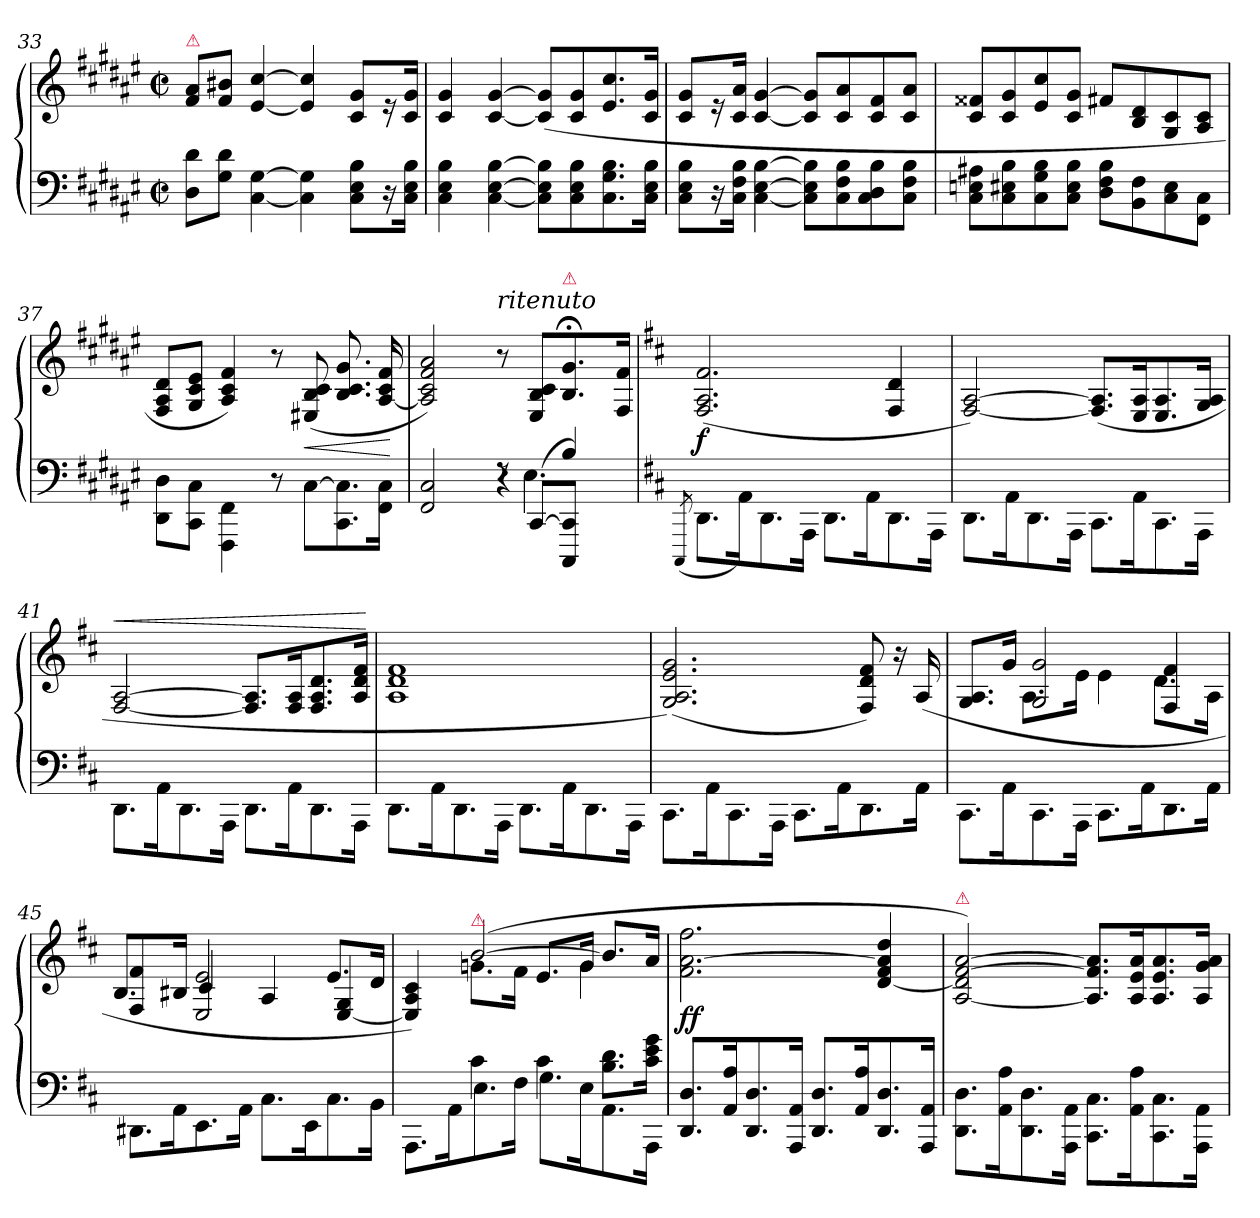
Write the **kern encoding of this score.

**kern	**kern	**dynam
*part1	*part1	*part1
*staff2	*staff1	*staff1/2
*clefF4	*clefG2	*
*k[f#c#g#d#a#e#]	*k[f#c#g#d#a#e#]	*
*F#:	*F#:	*
*M2/2	*M2/2	*
*met(c|)	*met(c|)	*
=33	=33	=33
!	!LO:TX:a:color=crimson:t=⚠	!
8D# 8d#L	8f# 8a#L	.
8G# 8d#J	8f# 8b#XJ	.
[4C#\ [4G#\	[4e# [4cc#	.
4C#] 4G#]	4e#] 4cc#]	.
8C# 8E# 8BL	8c# 8g#L	.
16r	16r	.
16C# 16E# 16BJk	16c# 16g#Jk	.
=34	=34	=34
4C# 4E# 4B	4c# 4g#	.
[4C# [4E# [4B	[4c# [4g#	.
8C#] 8E#] 8B]L	(>8c#] 8g#]L	.
8C# 8E# 8B	8c# 8g#	.
8.C# 8.G# 8.B	8.e# 8.cc#	.
16C# 16E# 16BJk	16c# 16g#Jk	.
=35	=35	=35
8C# 8E# 8BL	8c# 8g#L	.
16r	16r	.
16C# 16F# 16BJk	16c# 16a#Jk	.
[4C# [4E# [4B	[4c# [4g#	.
8C#] 8E#] 8B]L	8c#] 8g#]L	.
8C# 8F# 8B	8c# 8a#	.
8C# 8D# 8B	8c# 8f#	.
8C# 8F# 8BJ	8c# 8a#J	.
=36	=36	=36
8C#\ 8En\ 8A#X\L	8c# 8f##XL	.
8C# 8E#X 8B	8c# 8g#	.
8C# 8G# 8B	8e# 8cc#	.
8C# 8E# 8BJ	8c# 8g#J	.
8D#\ 8F#\ 8B\L	8f#XL	.
8BB 8F#	8B 8d#	.
8C# 8E#	8G# 8c#	.
8FF# 8C#J	8A# 8c#J	.
=37	=37	=37
8DD#\ 8D#\L	8F#/ 8A#/ 8d#/L	.
8CC#\ 8C#\J	8G#/ 8c#/ 8e#/J	.
4FFF#\ 4FF#\	4A#/ 4c#/ 4f#/)	.
8r	8r	.
[8C#\L	(>8E#X 8B 8c#	<
8.CC# 8.C#]	8.B 8.c# 8.g#	.
16FF# 16C#Jk	[16A# 16c# 16f#	.
.	.	[
=38	=38	=38
*^	*	*
*	*^	*	*
2FF# 2C#	2ryy	2ryy	2A#] 2c# 2f# 2a#)	.
!	!	!	!LO:TX:a:i:t=ritenuto	!
8r	8ryy	4r	8r	.
(<[8CC#/L	4.E#\	.	8E#/ 8B/ 8c#/L	.
!	!	!	!LO:TX:a:color=crimson:t=⚠	!
8CCC#/ 8CC#]/J)	.	4B	8.B;</ 8.g#;</	.
8ryy	.	.	.	.
.	.	.	16F#/ 16f#/Jk	.
*v	*v	*v	*	*
=39	=39	=39
*k[f#c#]	*k[f#c#]	*
(>8qCCC#/	.	.
8.DD\L	(>2.F#/ 2.A/ 2.f#/	f
16AA\K)	.	.
8.DD\	.	.
16AAA\Jk	.	.
8.DD\L	.	.
16AA\K	.	.
8.DD\	4F#/ 4d/	.
16AAA\Jk	.	.
=40	=40	=40
8.DD\L	[2F#/ [2A/)	.
16AA\K	.	.
8.DD\	.	.
16AAA\Jk	.	.
8.CC#\L	(>8.F#]/ 8.A]/L	.
16AA\K	16E/ 16A/K	.
8.CC#\	8.E/ 8.A/	.
16AAA\Jk	16G/ 16A/Jk	.
=41	=41	=41
!	!	!LO:HP:a
8.DD\L	[2F#/ [2A/	<
16AA\K	.	.
8.DD\	.	.
16AAA\Jk	.	.
8.DD\L	8.F#]/ 8.A]/L	.
16AA\K	16F#/ 16A/K	.
8.DD\	8.F#/ 8.A/ 8.d/	.
16AAA\Jk	16A/ 16d/ 16f#/Jk	.
.	.	[
=42	=42	=42
8.DD\L	1A/ 1d/ 1f#/	.
16AA\K	.	.
8.DD\	.	.
16AAA\Jk	.	.
8.DD\L	.	.
16AA\K	.	.
8.DD\	.	.
16AAA\Jk	.	.
=43	=43	=43
8.CC#\L	(>2.G/ 2.A/ 2.e/ 2.g/)	.
16AA\K	.	.
8.CC#\	.	.
16AAA\Jk	.	.
8.CC#\L	.	.
16AA\K	.	.
8.DD\	8F#/ 8d/ 8f#/)	.
.	16r	.
16AA\Jk	(>16A/	.
=44	=44	=44
*	*^	*
8.CC#\L	8.G/ 8.A/L	4ryy	.
16AAK	16gJk	.	.
8.CC#	2G 2g	8.AL	.
16AAAJk	.	16eJk	.
8.CC#\L	.	4e	.
16AAK	.	.	.
8.DD\	4F#/ 4f#/	8.dL	.
16AA\Jk	.	16AJk	.
=45	=45	=45	=45
8.DD#X\L	4F#/ 4f#/	8.B/L	.
16AA\K	.	16B#X/Jk	.
8.EE\	2E/ 2e/	4c#/	.
16AA\Jk	.	.	.
8.C#\L	.	4A/	.
16EE\K	.	.	.
8.C#\	8.eL	[4E/ 4G/	.
16BB\Jk	16dJk	.	.
=46	=46	=46	=46
*^	*	*^	*
4rAyy	8.AAAL	4rffyy	4E]/ 4A/ 4c#/)	2ryy	.
.	16AAK	.	.	.	.
!	!	!LO:TX:a:color=crimson:t=⚠	!	!	!
4c#\	8.E	(>[2b	8.gnL	.	.
.	16F#Jk	.	16f#Jk	.	.
4c#\	8.GL	.	8.e/L	8.ryy	.
.	16EK	.	16gJk	4g\	.
8.B\ 8.d\L	8.AA	8.bL]	4ryy	.	.
16c#\ 16e\ 16g\Jk	16AAAJk	16a/Jk	.	16ryy	.
*v	*v	*	*	*	*
*	*v	*v	*v	*
=47	=47	=47
8.DD 8.DL	2.f# [2.a 2.ff#	ff
16AA 16AK	.	.
8.DD 8.D	.	.
16AAA 16AAJk	.	.
8.DD 8.DL	.	.
16AA 16AK	.	.
8.DD 8.D	[4d 4f# 4a] 4dd	.
16AAA 16AAJk	.	.
=48	=48	=48
!	!LO:TX:a:color=crimson:t=⚠	!
8.DD\ 8.D\L	[2A/ 2d]/ [2f#/ [2a/)	.
16AA\ 16A\K	.	.
8.DD\ 8.D\	.	.
16AAA\ 16AA\Jk	.	.
8.CC#\ 8.C#\L	8.A]/ 8.f#]/ 8.a]/L	.
16AA\ 16A\K	16A/ 16e/ 16a/K	.
8.CC#\ 8.C#\	8.A/ 8.e/ 8.a/	.
16AAA\ 16AA\Jk	16A/ 16g/ 16a/Jk	.
=	=	=
*-	*-	*-
